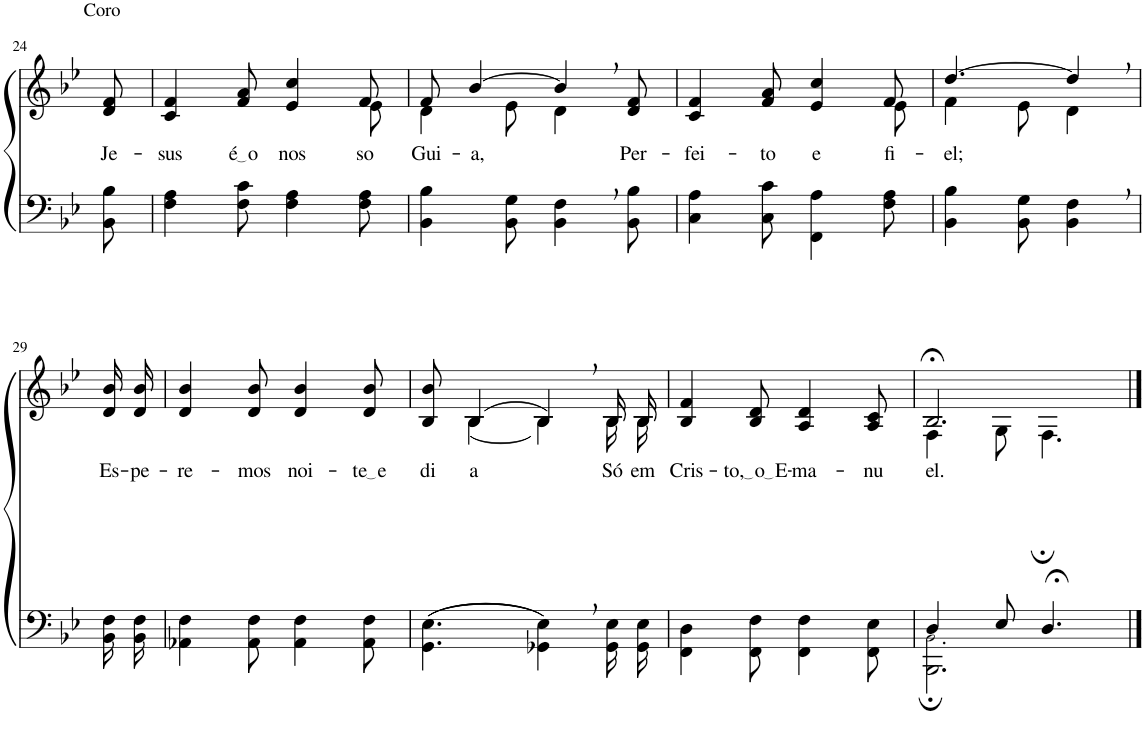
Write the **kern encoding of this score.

**kern	**kern	**text
*part2	*part1	*part1
*staff2	*staff1	*staff1
*I"Parte III e IV	*I"Parte I e II	*
!!LO:PB:g=z
*clefF4	*clefG2	*
*Trd-1c-2	*Trd-1c-2	*
*k[b-e-]	*k[b-e-]	*
*M6/8	*M6/8	*
=24	=24	=24
!	!LO:TX:a:t=Coro	!
!	!	!LO:LY:b
8BB-\ 8B-\	8d/ 8f/	Je-
=25	=25	=25
!	!	!LO:LY:b
*	*^	*
4F\ 4A\	4c/ 4f/	8ryy	-sus
!	!	!	!LO:LY:b
*	*v	*v	*
8F\ 8c\	8f/ 8a/	é o
!	!	!LO:LY:b
4F\ 4A\	4e-/ 4cc/	nos-
*	*^	*
!	!	!	!LO:LY:b
8F\ 8A\	8f/	8e-\	-so
=26	=26	=26	=26
!	!	!	!LO:LY:b
4BB-\ 4B-\	8f/	4d\	Gui-
!	!	!	!LO:LY:b
.	[4b-/	.	-a,
8BB-\ 8G\	.	8e-\	.
4BB-\, 4F\,	4b-,/]	4d\	.
!	!	!	!LO:LY:b
8BB-\ 8B-\	8d/ 8f/	8ryy	Per-
=27	=27	=27	=27
!	!	!	!LO:LY:b
4C\ 4A\	4c/ 4f/	8ryy	-fei-
!	!	!	!LO:LY:b
*	*v	*v	*
8C\ 8c\	8f/ 8a/	-to
!	!	!LO:LY:b
4FF\ 4A\	4e-/ 4cc/	e
*	*^	*
!	!	!	!LO:LY:b
8F\ 8A\	8f/	8e-\	fi-
=28	=28	=28	=28
!	!	!	!LO:LY:b
4BB-\ 4B-\	[4.dd/	4f\	-el;
8BB-\ 8G\	.	8e-\	.
4BB-\, 4F\,	4dd,/]	4d\	.
!!LO:LB:g=z
=29	=29	=29	=29
!	!	!	!LO:LY:b
*	*v	*v	*
16BB-\ 16F\LL	16d/ 16b-/LL	Es-
!	!	!LO:LY:b
16BB-\ 16F\JJ	16d/ 16b-/JJ	-pe-
=30	=30	=30
!	!	!LO:LY:b
4AA-X\ 4F\	4d/ 4b-/	-re-
!	!	!LO:LY:b
8AA-\ 8F\	8d/ 8b-/	-mos
!	!	!LO:LY:b
4AA-\ 4F\	4d/ 4b-/	noi-
!	!	!LO:LY:b
8AA-\ 8F\	8d/ 8b-/	te e
=31	=31	=31
!	!	!LO:LY:b
*	*^	*
((4.GG\ 4.E-\	8B-/ 8b-/	8ryy	di-
!	!	!	!LO:LY:b
.	(4B-/	[4B-\	-a
4GG-X\, 4E-\,))	4B-,/)	4B-\]	.
!	!	!	!LO:LY:b
16GG-/ 16E-/LL	16B-/LL	16B-\LL	Só
!	!	!	!LO:LY:b
16GG-/ 16E-/JJ	16B-/JJ	16B-\JJ	em
=32	=32	=32	=32
!	!	!	!LO:LY:b
*	*v	*v	*
4FF\ 4D\	4B-/ 4f/	Cris-
!	!	!LO:LY:b
8FF\ 8F\	8B-/ 8d/	to, o E
!	!	!LO:LY:b
4FF\ 4F\	4A/ 4d/	-ma-
!	!	!LO:LY:b
8FF\ 8E-\	8A/ 8c/	-nu-
=33	=33	=33
*^	*^	*
!	!	!	!	!LO:LY:b
4D/	2.BBB-\; 2.BB-!\;	2.B-;</	4F\	-el.
8E-/	.	.	8G\	.
4.D;</	.	.	4.F;\	.
*v	*v	*	*	*
*	*v	*v	*
==	==	==
*-	*-	*-
